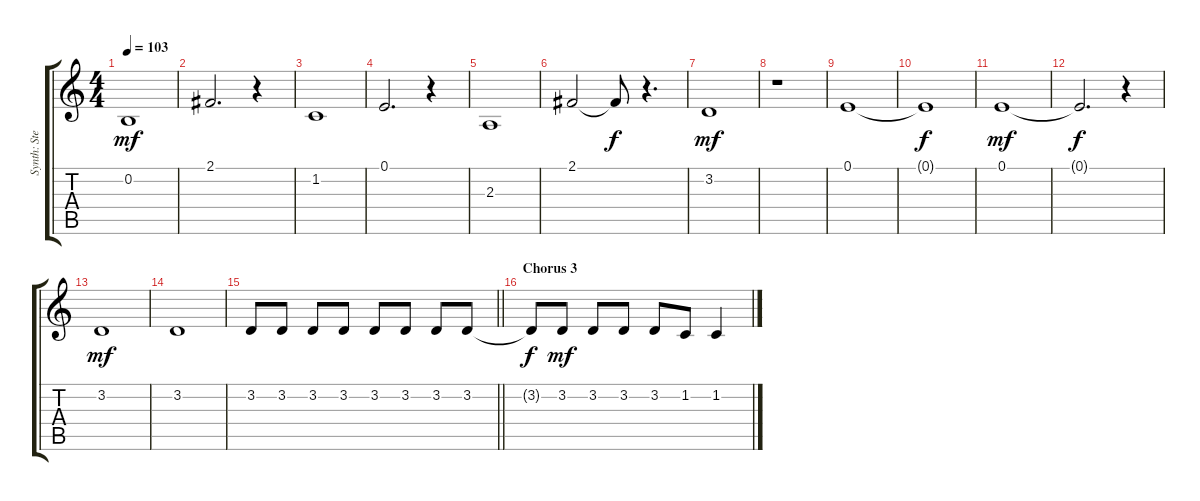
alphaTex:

\track ("Synth: Sterling" "Synth: Ste") {instrument pad7halo}
\staff {score tabs}
\tuning (E4 B3 G3 D3 A2 E2) {hide}
\ts (4 4)
\tempo 103
\clef g2
\ks c
0.2.1{dy mf} |
2.1.2{d} r.4 |
1.2.1 |
0.1.2{d} r.4 |
2.3.1 |
2.1.2 2.1{t}.8{dy f} r.4{d} |
3.2.1{dy mf} |
r.1 |
0.1.1 |
0.1{t}.1{dy f} |
0.1.1{dy mf} |
0.1{t}.2{d dy f} r.4 |
3.2.1{dy mf} |
3.2.1 |
\barLineRight lightlight
3.2.8 3.2.8 3.2.8 3.2.8 3.2.8 3.2.8 3.2.8 3.2.8 |
\section ("" "Chorus 3")
3.2{t}.8{dy f} 3.2.8{dy mf instrument synthbass1} 3.2.8 3.2.8 3.2.8 1.2.8 1.2.4
